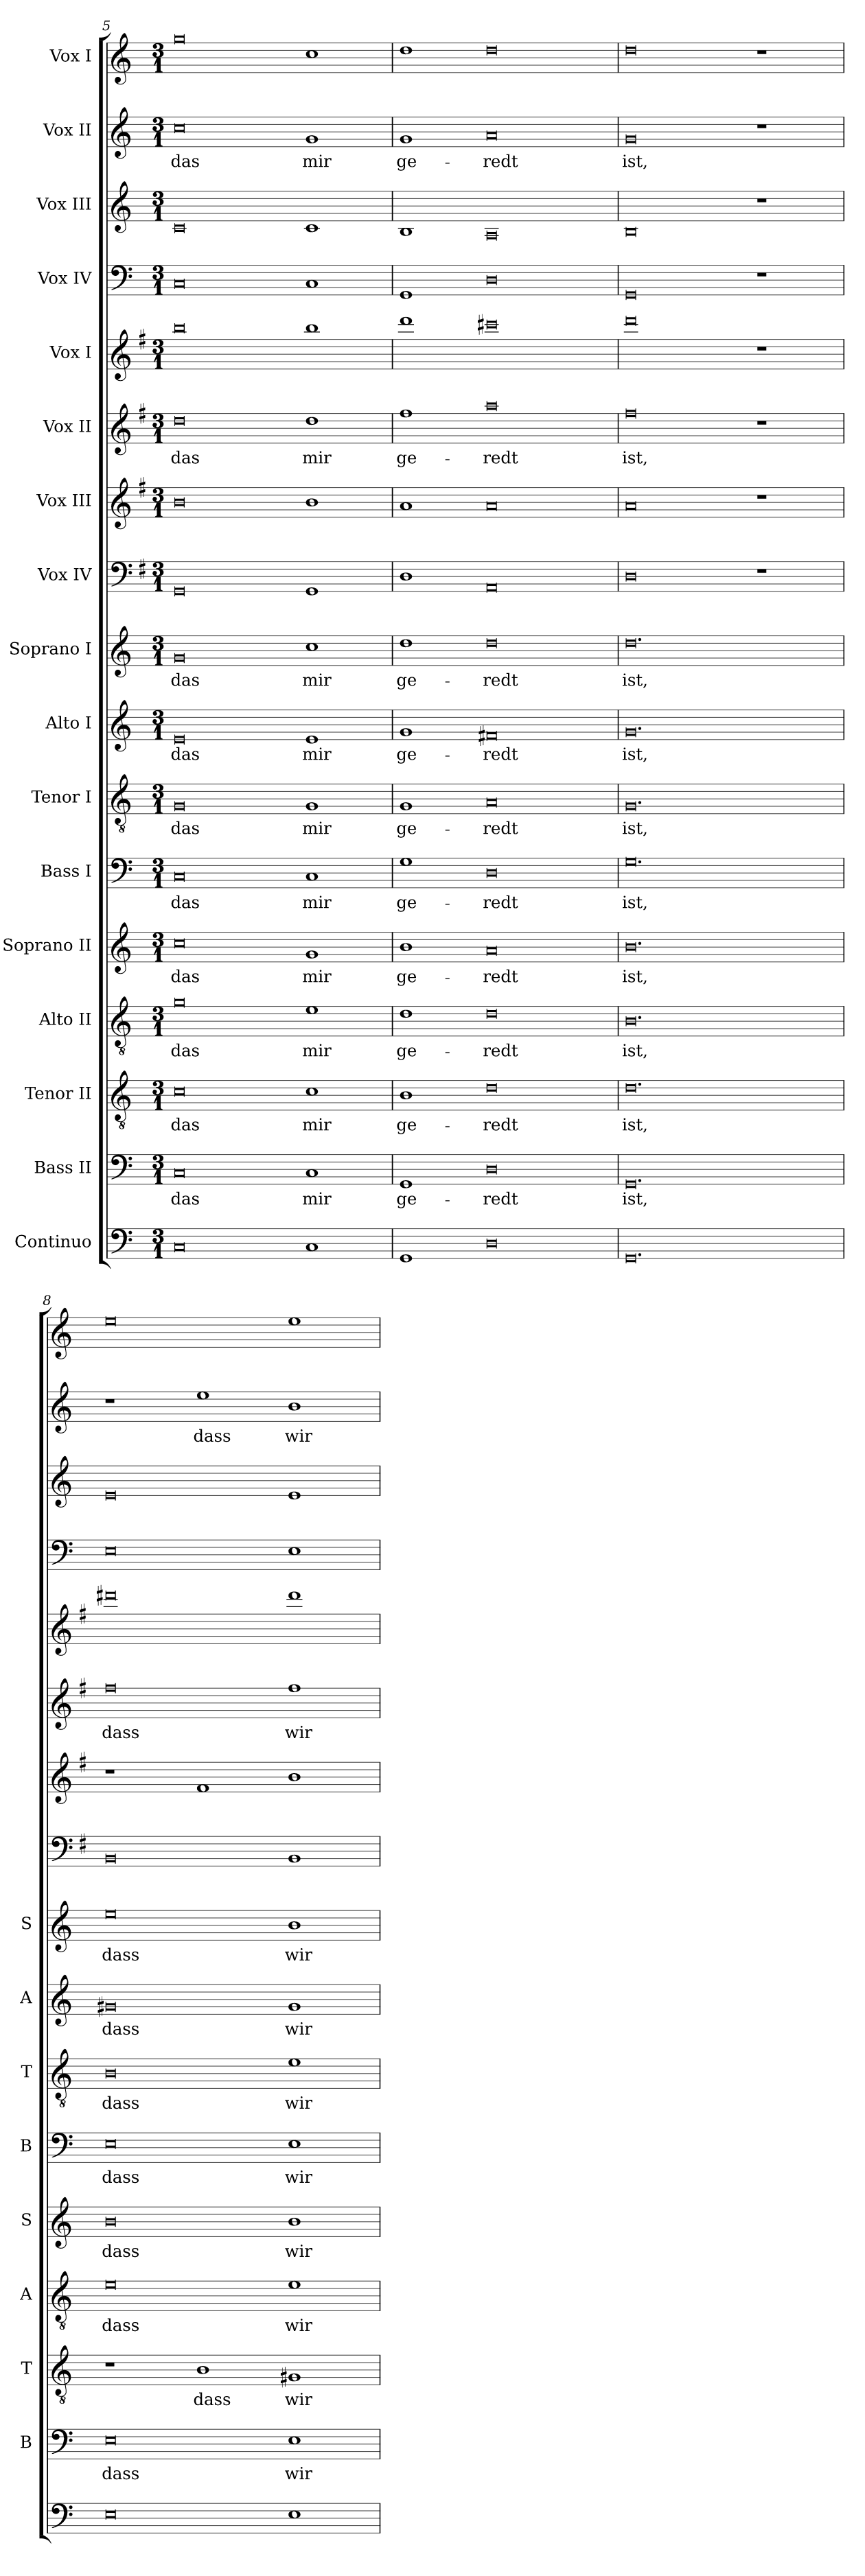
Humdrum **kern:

**kern	**kern	**text	**kern	**text	**kern	**text	**kern	**text	**kern	**text	**kern	**text	**kern	**text	**kern	**text	**kern	**kern	**kern	**text	**kern	**kern	**kern	**kern	**text	**kern
*part17	*part16	*part16	*part15	*part15	*part14	*part14	*part13	*part13	*part12	*part12	*part11	*part11	*part10	*part10	*part9	*part9	*part8	*part7	*part6	*part6	*part5	*part4	*part3	*part2	*part2	*part1
*staff17	*staff16	*staff16	*staff15	*staff15	*staff14	*staff14	*staff13	*staff13	*staff12	*staff12	*staff11	*staff11	*staff10	*staff10	*staff9	*staff9	*staff8	*staff7	*staff6	*staff6	*staff5	*staff4	*staff3	*staff2	*staff2	*staff1
*I"Continuo	*I"Bass II	*	*I"Tenor II	*	*I"Alto II	*	*I"Soprano II	*	*I"Bass I	*	*I"Tenor I	*	*I"Alto I	*	*I"Soprano I	*	*I"Vox IV	*I"Vox III	*I"Vox II	*	*I"Vox I	*I"Vox IV	*I"Vox III	*I"Vox II	*	*I"Vox I
*	*I'B	*	*I'T	*	*I'A	*	*I'S	*	*I'B	*	*I'T	*	*I'A	*	*I'S	*	*	*	*	*	*	*	*	*	*	*
*clefF4	*clefF4	*	*clefGv2	*	*clefGv2	*	*clefG2	*	*clefF4	*	*clefGv2	*	*clefG2	*	*clefG2	*	*clefF4	*clefG2	*clefG2	*	*clefG2	*clefF4	*clefG2	*clefG2	*	*clefG2
*	*	*	*	*	*	*	*	*	*	*	*	*	*	*	*	*	*ITrd4c7	*ITrd4c7	*ITrd4c7	*	*ITrd4c7	*	*	*	*	*
*k[]	*k[]	*	*k[]	*	*k[]	*	*k[]	*	*k[]	*	*k[]	*	*k[]	*	*k[]	*	*k[]	*k[]	*k[]	*	*k[]	*k[]	*k[]	*k[]	*	*k[]
*C:	*C:	*	*C:	*	*C:	*	*C:	*	*C:	*	*C:	*	*C:	*	*C:	*	*C:	*C:	*C:	*	*C:	*C:	*C:	*C:	*	*C:
*M3/1	*M3/1	*	*M3/1	*	*M3/1	*	*M3/1	*	*M3/1	*	*M3/1	*	*M3/1	*	*M3/1	*	*M3/1	*M3/1	*M3/1	*	*M3/1	*M3/1	*M3/1	*M3/1	*	*M3/1
=5	=5	=5	=5	=5	=5	=5	=5	=5	=5	=5	=5	=5	=5	=5	=5	=5	=5	=5	=5	=5	=5	=5	=5	=5	=5	=5
!	!	!LO:LY:b	!	!LO:LY:b	!	!LO:LY:b	!	!LO:LY:b	!	!LO:LY:b	!	!LO:LY:b	!	!LO:LY:b	!	!LO:LY:b	!	!	!	!LO:LY:b	!	!	!	!	!LO:LY:b	!
0C	0C	das	0c	das	0g	das	0cc	das	0C	das	0G	das	0e	das	0g	das	0CC	0e	0g	das	0ee	0C	0c	0cc	das	0gg
!	!	!LO:LY:b	!	!LO:LY:b	!	!LO:LY:b	!	!LO:LY:b	!	!LO:LY:b	!	!LO:LY:b	!	!LO:LY:b	!	!LO:LY:b	!	!	!	!LO:LY:b	!	!	!	!	!LO:LY:b	!
1C	1C	mir	1c	mir	1e	mir	1g	mir	1C	mir	1G	mir	1e	mir	1cc	mir	1CC	1e	1g	mir	1ee	1C	1c	1g	mir	1cc
=6	=6	=6	=6	=6	=6	=6	=6	=6	=6	=6	=6	=6	=6	=6	=6	=6	=6	=6	=6	=6	=6	=6	=6	=6	=6	=6
!	!	!LO:LY:b	!	!LO:LY:b	!	!LO:LY:b	!	!LO:LY:b	!	!LO:LY:b	!	!LO:LY:b	!	!LO:LY:b	!	!LO:LY:b	!	!	!	!LO:LY:b	!	!	!	!	!LO:LY:b	!
1GG	1GG	ge-	1B	ge-	1d	ge-	1b	ge-	1G	ge-	1G	ge-	1g	ge-	1dd	ge-	1GG	1d	1b	ge-	1gg	1GG	1B	1g	ge-	1dd
!	!	!LO:LY:b	!	!LO:LY:b	!	!LO:LY:b	!	!LO:LY:b	!	!LO:LY:b	!	!LO:LY:b	!	!LO:LY:b	!	!LO:LY:b	!	!	!	!LO:LY:b	!	!	!	!	!LO:LY:b	!
0D	0D	-redt	0d	-redt	0d	-redt	0a	-redt	0D	-redt	0A	-redt	0f#X	-redt	0dd	-redt	0DD	0d	0dd	-redt	0ff#X	0D	0A	0a	-redt	0dd
=7	=7	=7	=7	=7	=7	=7	=7	=7	=7	=7	=7	=7	=7	=7	=7	=7	=7	=7	=7	=7	=7	=7	=7	=7	=7	=7
!	!	!LO:LY:b	!	!LO:LY:b	!	!LO:LY:b	!	!LO:LY:b	!	!LO:LY:b	!	!LO:LY:b	!	!LO:LY:b	!	!LO:LY:b	!	!	!	!LO:LY:b	!	!	!	!	!LO:LY:b	!
0.GG	0.GG	ist,	0.d	ist,	0.B	ist,	0.b	ist,	0.G	ist,	0.G	ist,	0.g	ist,	0.dd	ist,	0GG	0d	0b	ist,	0gg	0GG	0B	0g	ist,	0dd
.	.	.	.	.	.	.	.	.	.	.	.	.	.	.	.	.	1r	1r	1r	.	1r	1r	1r	1r	.	1r
=8	=8	=8	=8	=8	=8	=8	=8	=8	=8	=8	=8	=8	=8	=8	=8	=8	=8	=8	=8	=8	=8	=8	=8	=8	=8	=8
!	!	!LO:LY:b	!	!	!	!LO:LY:b	!	!LO:LY:b	!	!LO:LY:b	!	!LO:LY:b	!	!LO:LY:b	!	!LO:LY:b	!	!	!	!LO:LY:b	!	!	!	!	!	!
0E	0E	dass	1r	.	0e	dass	0b	dass	0E	dass	0B	dass	0g#X	dass	0ee	dass	0EE	1r	0b	dass	0gg#X	0E	0e	1r	.	0ee
!	!	!	!	!LO:LY:b	!	!	!	!	!	!	!	!	!	!	!	!	!	!	!	!	!	!	!	!	!LO:LY:b	!
.	.	.	1B	dass	.	.	.	.	.	.	.	.	.	.	.	.	.	1B	.	.	.	.	.	1ee	dass	.
!	!	!LO:LY:b	!	!LO:LY:b	!	!LO:LY:b	!	!LO:LY:b	!	!LO:LY:b	!	!LO:LY:b	!	!LO:LY:b	!	!LO:LY:b	!	!	!	!LO:LY:b	!	!	!	!	!LO:LY:b	!
1E	1E	wir	1G#X	wir	1e	wir	1b	wir	1E	wir	1e	wir	1g#	wir	1b	wir	1EE	1e	1b	wir	1gg#	1E	1e	1b	wir	1ee
=	=	=	=	=	=	=	=	=	=	=	=	=	=	=	=	=	=	=	=	=	=	=	=	=	=	=
*-	*-	*-	*-	*-	*-	*-	*-	*-	*-	*-	*-	*-	*-	*-	*-	*-	*-	*-	*-	*-	*-	*-	*-	*-	*-	*-
